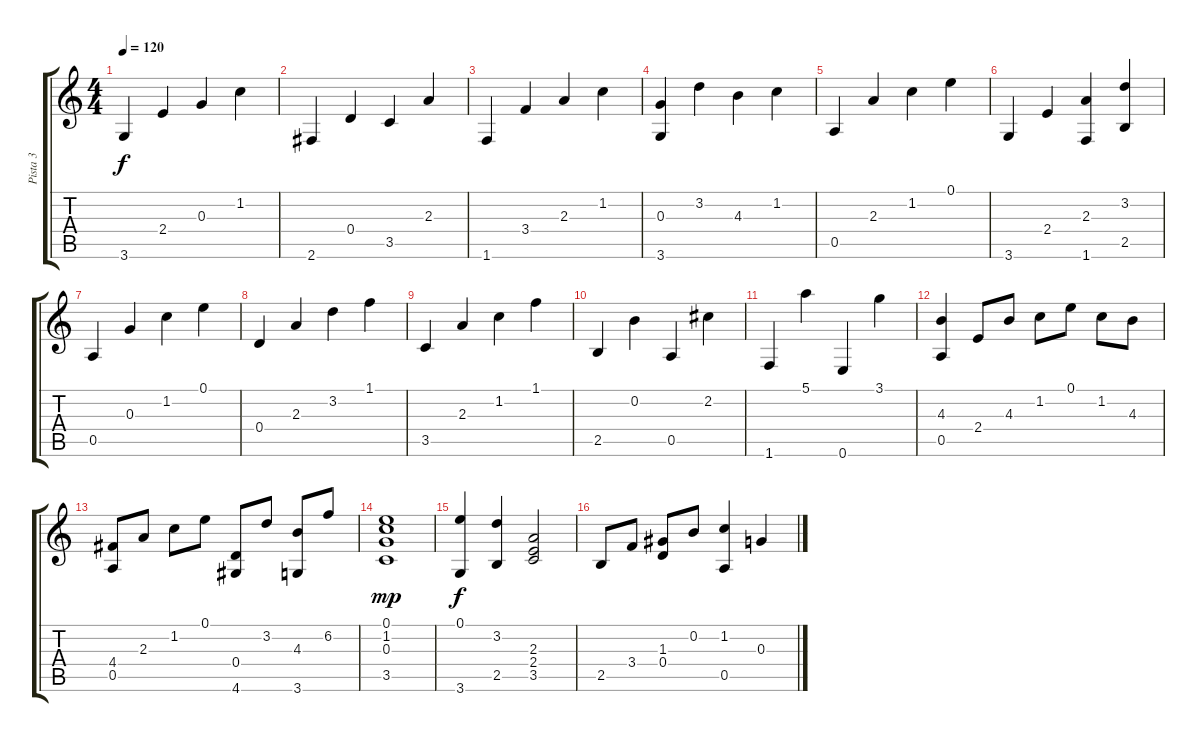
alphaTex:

\track ("Pista 3" "Pista 3") {instrument acousticguitarnylon}
\staff {score tabs}
\tuning (E4 B3 G3 D3 A2 E2) {hide}
\ts (4 4)
\tempo 120
\clef g2
\ks c
3.6.4{dy f} 2.4.4 0.3.4 1.2.4 |
2.6.4 0.4.4 3.5.4 2.3.4 |
1.6.4 3.4.4 2.3.4 1.2.4 |
(0.3 3.6).4 3.2.4 4.3.4 1.2.4 |
0.5.4 2.3.4 1.2.4 0.1.4 |
3.6.4 2.4.4 (2.3 1.6).4 (3.2 2.5).4 |
0.5.4 0.3.4 1.2.4 0.1.4 |
0.4.4 2.3.4 3.2.4 1.1.4 |
3.5.4 2.3.4 1.2.4 1.1.4 |
2.5.4 0.2.4 0.5.4 2.2.4 |
1.6.4 5.1.4 0.6.4 3.1.4 |
(4.3 0.5).4 2.4.8 4.3.8 1.2.8 0.1.8 1.2.8 4.3.8 |
(4.4 0.5).8 2.3.8 1.2.8 0.1.8 (0.4 4.6).8 3.2.8 (4.3 3.6).8 6.2.8 |
(0.1 1.2 0.3 3.5).1{dy mp} |
(0.1 3.6).4{dy f} (3.2 2.5).4 (2.3 2.4 3.5).2 |
2.5.8 3.4.8 (1.3 0.4).8 0.2.8 (1.2 0.5).4 0.3.4
